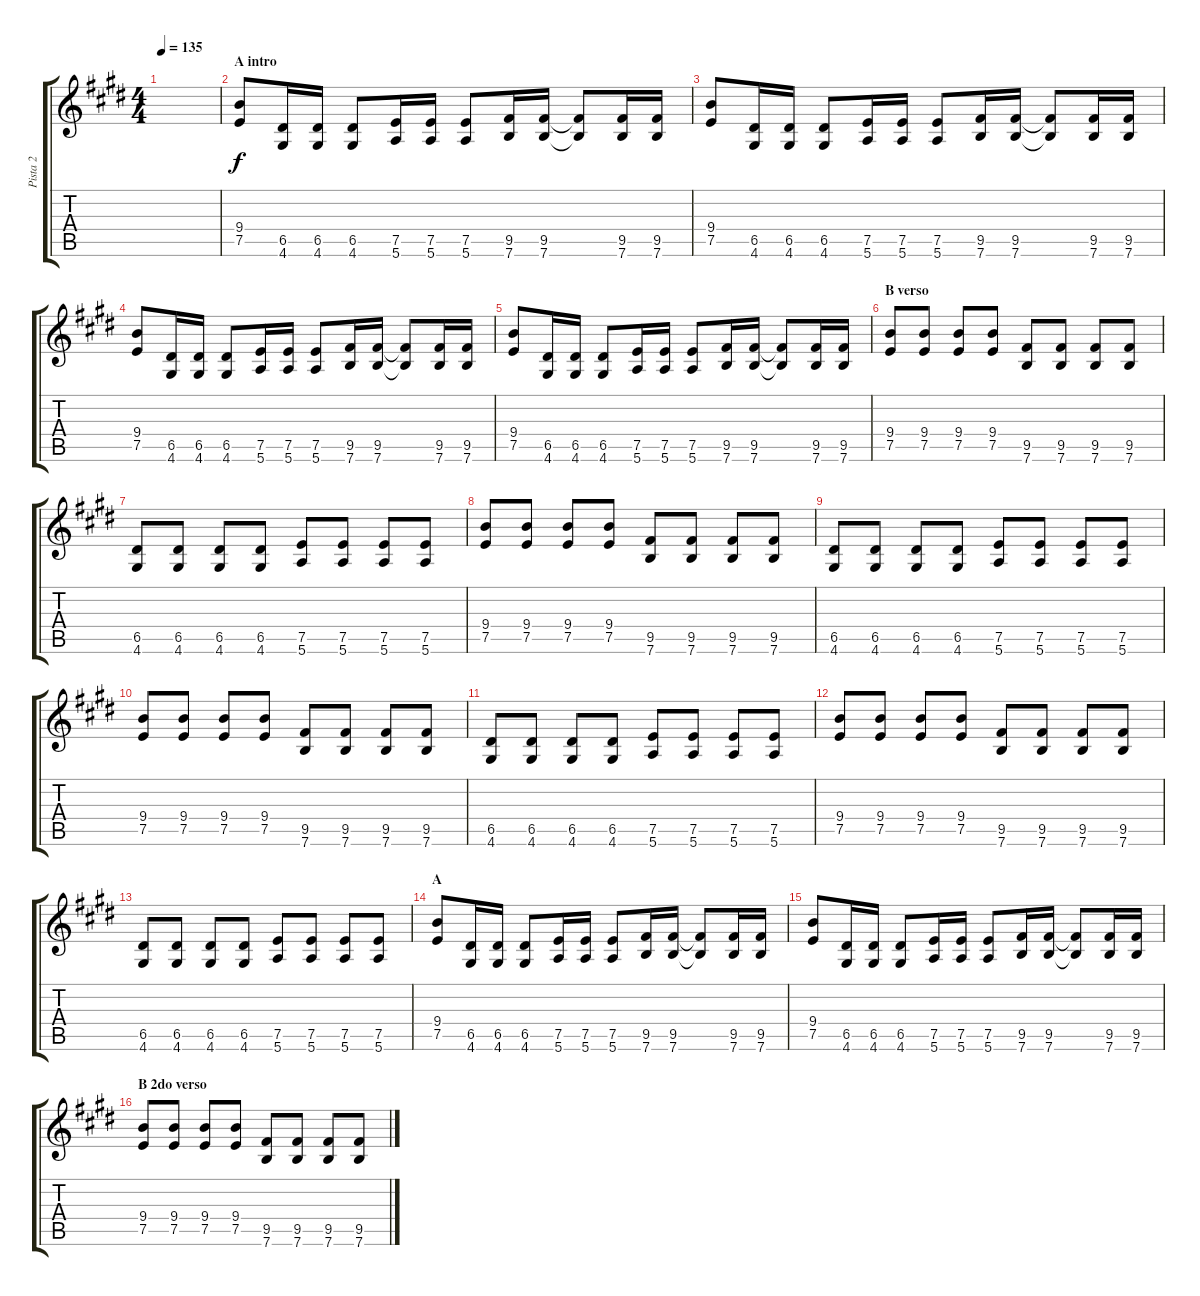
\track ("Pista 2" "Pista 2") {instrument distortionguitar}
\staff {score tabs}
\tuning (E4 B3 G3 D3 A2 E2) {hide}
\ts (4 4)
\tempo 135
\clef g2
\ks e
|
\section ("" "A intro")
(9.4 7.5).8 (6.5 4.6).16 (6.5 4.6).16 (6.5 4.6).8 (7.5 5.6).16 (7.5 5.6).16 (7.5 5.6).8 (9.5 7.6).16 (9.5 7.6).16 (9.5{t} 7.6{t}).8 (9.5 7.6).16 (9.5 7.6).16 |
(9.4 7.5).8 (6.5 4.6).16 (6.5 4.6).16 (6.5 4.6).8 (7.5 5.6).16 (7.5 5.6).16 (7.5 5.6).8 (9.5 7.6).16 (9.5 7.6).16 (9.5{t} 7.6{t}).8 (9.5 7.6).16 (9.5 7.6).16 |
(9.4 7.5).8 (6.5 4.6).16 (6.5 4.6).16 (6.5 4.6).8 (7.5 5.6).16 (7.5 5.6).16 (7.5 5.6).8 (9.5 7.6).16 (9.5 7.6).16 (9.5{t} 7.6{t}).8 (9.5 7.6).16 (9.5 7.6).16 |
(9.4 7.5).8 (6.5 4.6).16 (6.5 4.6).16 (6.5 4.6).8 (7.5 5.6).16 (7.5 5.6).16 (7.5 5.6).8 (9.5 7.6).16 (9.5 7.6).16 (9.5{t} 7.6{t}).8 (9.5 7.6).16 (9.5 7.6).16 |
\section ("" "B verso")
(9.4 7.5).8 (9.4 7.5).8 (9.4 7.5).8 (9.4 7.5).8 (9.5 7.6).8 (9.5 7.6).8 (9.5 7.6).8 (9.5 7.6).8 |
(6.5 4.6).8 (6.5 4.6).8 (6.5 4.6).8 (6.5 4.6).8 (7.5 5.6).8 (7.5 5.6).8 (7.5 5.6).8 (7.5 5.6).8 |
(9.4 7.5).8 (9.4 7.5).8 (9.4 7.5).8 (9.4 7.5).8 (9.5 7.6).8 (9.5 7.6).8 (9.5 7.6).8 (9.5 7.6).8 |
(6.5 4.6).8 (6.5 4.6).8 (6.5 4.6).8 (6.5 4.6).8 (7.5 5.6).8 (7.5 5.6).8 (7.5 5.6).8 (7.5 5.6).8 |
(9.4 7.5).8 (9.4 7.5).8 (9.4 7.5).8 (9.4 7.5).8 (9.5 7.6).8 (9.5 7.6).8 (9.5 7.6).8 (9.5 7.6).8 |
(6.5 4.6).8 (6.5 4.6).8 (6.5 4.6).8 (6.5 4.6).8 (7.5 5.6).8 (7.5 5.6).8 (7.5 5.6).8 (7.5 5.6).8 |
(9.4 7.5).8 (9.4 7.5).8 (9.4 7.5).8 (9.4 7.5).8 (9.5 7.6).8 (9.5 7.6).8 (9.5 7.6).8 (9.5 7.6).8 |
(6.5 4.6).8 (6.5 4.6).8 (6.5 4.6).8 (6.5 4.6).8 (7.5 5.6).8 (7.5 5.6).8 (7.5 5.6).8 (7.5 5.6).8 |
\section ("" "A")
(9.4 7.5).8 (6.5 4.6).16 (6.5 4.6).16 (6.5 4.6).8 (7.5 5.6).16 (7.5 5.6).16 (7.5 5.6).8 (9.5 7.6).16 (9.5 7.6).16 (9.5{t} 7.6{t}).8 (9.5 7.6).16 (9.5 7.6).16 |
(9.4 7.5).8 (6.5 4.6).16 (6.5 4.6).16 (6.5 4.6).8 (7.5 5.6).16 (7.5 5.6).16 (7.5 5.6).8 (9.5 7.6).16 (9.5 7.6).16 (9.5{t} 7.6{t}).8 (9.5 7.6).16 (9.5 7.6).16 |
\section ("" "B 2do verso ")
(9.4 7.5).8 (9.4 7.5).8 (9.4 7.5).8 (9.4 7.5).8 (9.5 7.6).8 (9.5 7.6).8 (9.5 7.6).8 (9.5 7.6).8
